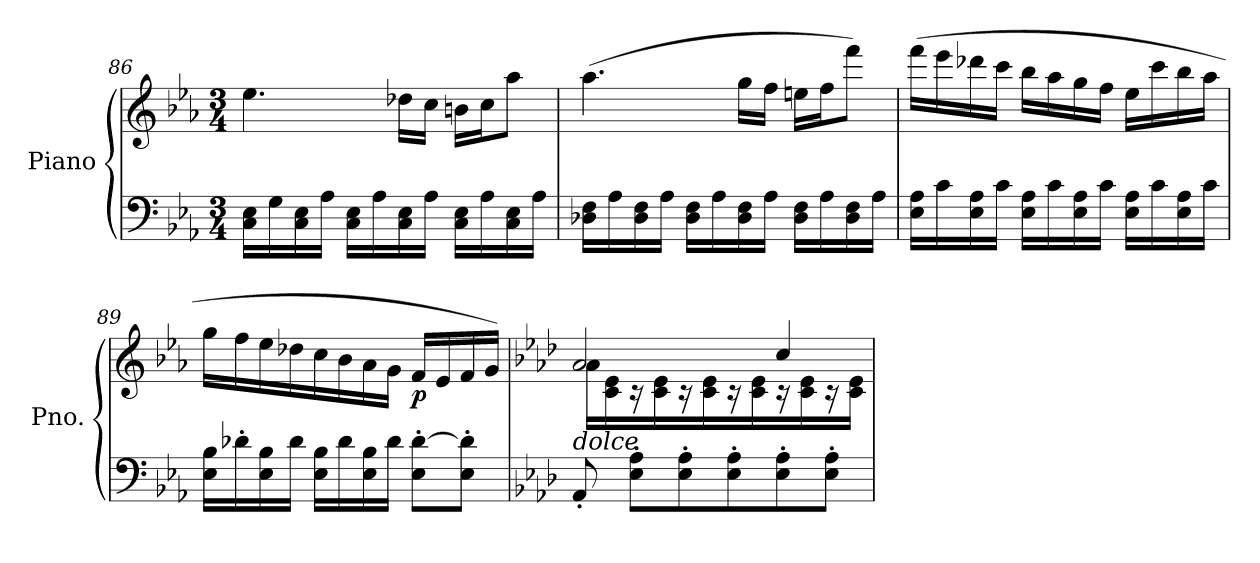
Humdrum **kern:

**kern	**kern	**dynam
*part1	*part1	*part1
*staff2	*staff1	*staff1/2
*I"Piano	*	*
*I'Pno.	*	*
*clefF4	*clefG2	*
*k[b-e-a-]	*k[b-e-a-]	*
*M3/4	*M3/4	*
=86	=86	=86
16C\ 16E-\LL	4.ee-\	.
16G\	.	.
16C\ 16E-\	.	.
16A-\JJ	.	.
16C\ 16E-\LL	.	.
16A-\	.	.
16C\ 16E-\	16dd-X\LL	.
16A-\JJ	16cc\JJ	.
16C\ 16E-\LL	16bn\LL	.
16A-\	16cc\J	.
16C\ 16E-\	8aa-\J	.
16A-\JJ	.	.
=87	=87	=87
16D-X\ 16F\LL	(>4.aa-\	.
16A-\	.	.
16D-\ 16F\	.	.
16A-\JJ	.	.
16D-\ 16F\LL	.	.
16A-\	.	.
16D-\ 16F\	16gg\LL	.
16A-\JJ	16ff\JJ	.
16D-\ 16F\LL	16een\LL	.
16A-\	16ff\J	.
16D-\ 16F\	8fff\J)	.
16A-\JJ	.	.
=88	=88	=88
16E-\ 16A-\LL	(>16fff\LL	.
16c\	16eee-\	.
16E-\ 16A-\	16ddd-X\	.
16c\JJ	16ccc\JJ	.
16E-\ 16A-\LL	16bb-\LL	.
16c\	16aa-\	.
16E-\ 16A-\	16gg\	.
16c\JJ	16ff\JJ	.
16E-\ 16A-\LL	16ee-\LL	.
16c\	16ccc\	.
16E-\ 16A-\	16bb-\	.
16c\JJ	16aa-\JJ	.
!!LO:PB:g=z
=89	=89	=89
16E-\ 16B-\LL	16gg\LL	.
16d-X'\	16ff\	.
16E-\ 16B-\	16ee-\	.
16d-\JJ	16dd-X\	.
16E-\ 16B-\LL	16cc\	.
16d-\	16b-\	.
16E-\ 16B-\	16a-\	.
16d-\JJ	16g\JJ	.
!	!	!LO:DY:b
8E-\' [8d-\'L	16f/LL	p
.	16e-/	.
8E-\' 8d-\]'J	16f/	.
.	16g/JJ)	.
=90	=90	=90
*k[b-e-a-d-]	*k[b-e-a-d-]	*
*	*^	*
!	!LO:TX:b:i:t=dolce	!	!
8AA-'/	2a-/	16a-\LL	.
.	.	16c\ 16e-\	.
8E-\' 8A-\'L	.	16r	.
.	.	16c\ 16e-\	.
8E-\' 8A-\'	.	16r	.
.	.	16c\ 16e-\	.
8E-\' 8A-\'	.	16r	.
.	.	16c\ 16e-\	.
8E-\' 8A-\'	4cc/	16r	.
.	.	16c\ 16e-\	.
8E-\' 8A-\'J	.	16r	.
.	.	16c\ 16e-\JJ	.
*	*v	*v	*
=	=	=
*-	*-	*-
